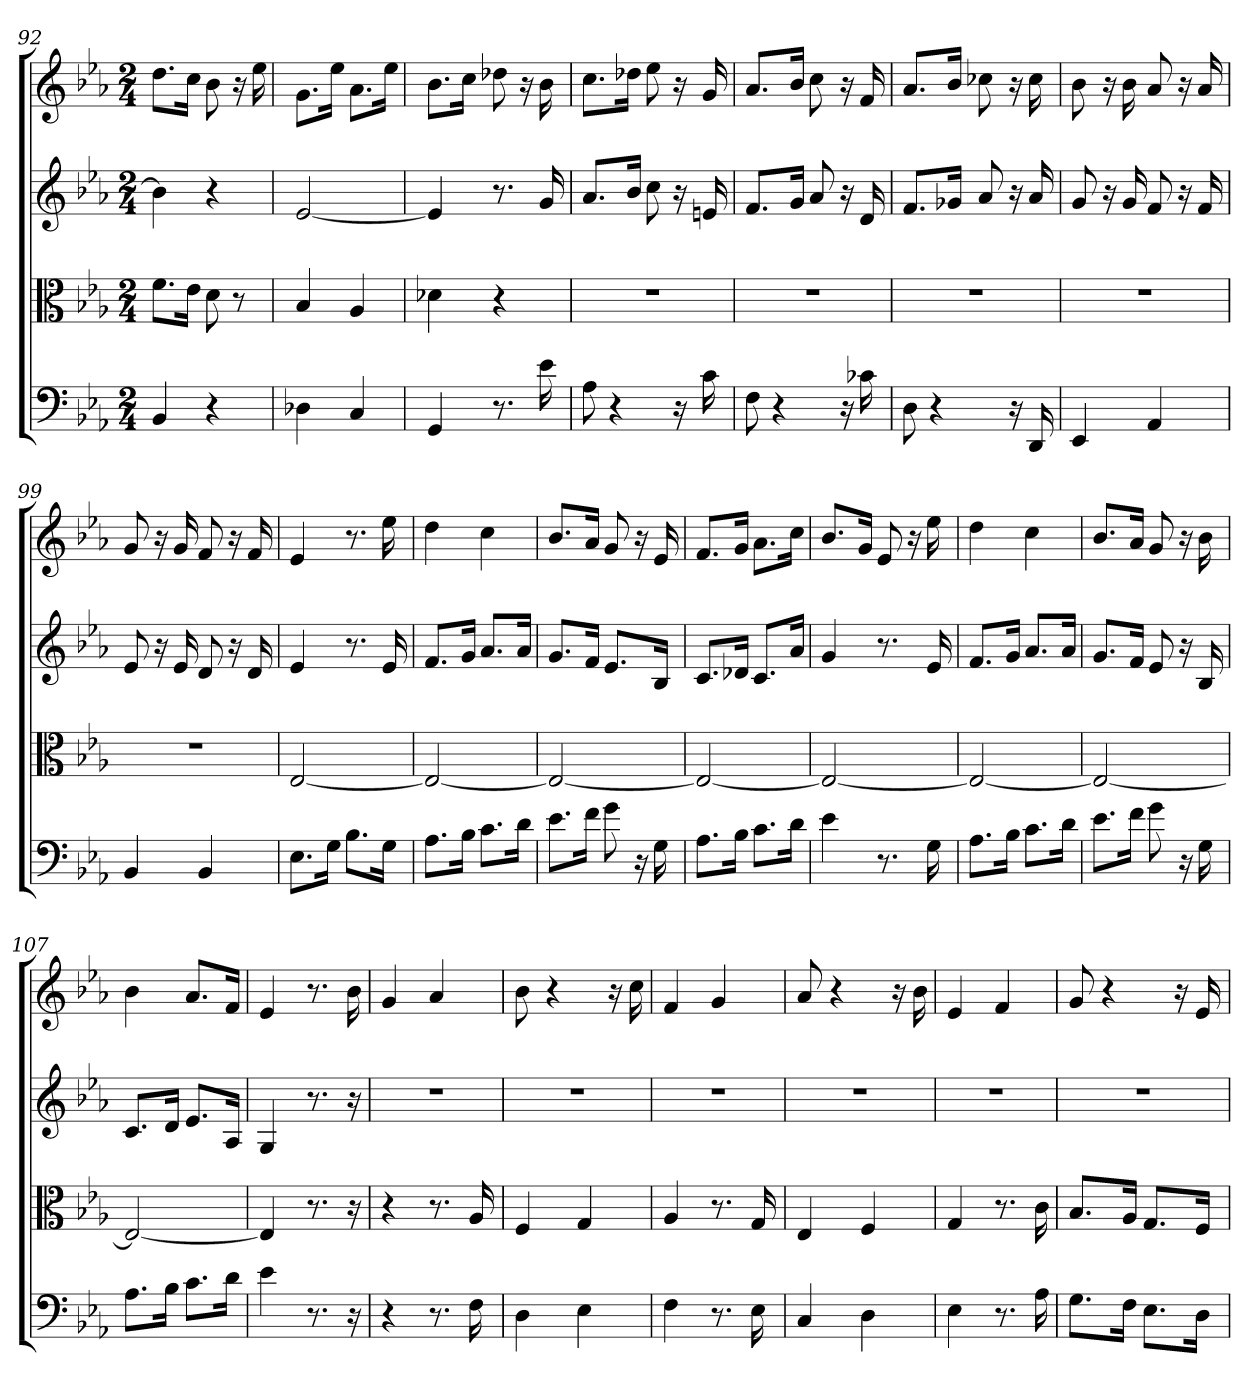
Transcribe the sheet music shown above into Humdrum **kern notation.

**kern	**kern	**kern	**kern
*part4	*part3	*part2	*part1
*staff4	*staff3	*staff2	*staff1
*clefF4	*clefC3	*	*
*k[b-e-a-]	*k[b-e-a-]	*k[b-e-a-]	*k[b-e-a-]
*E-:	*E-:	*E-:	*E-:
*M2/4	*M2/4	*M2/4	*M2/4
=92	=92	=92	=92
4BB-	8.f\L	4b-]	8.ddL
.	16e-\Jk	.	16ccJk
4r	8d	4r	8b-
.	8r	.	16r
.	.	.	16ee-
=93	=93	=93	=93
4D-X	4B-	[2e-	8.gL
.	.	.	16ee-Jk
4C	4A-	.	8.a-L
.	.	.	16ee-Jk
=94	=94	=94	=94
4GG	4d-X	4e-]	8.b-L
.	.	.	16ccJk
8.r	4r	8.r	8dd-X
.	.	.	16r
16e-	.	16g	16b-
=95	=95	=95	=95
8A-	2r	8.a-L	8.ccL
4r	.	.	.
.	.	16b-Jk	16dd-XJk
.	.	8cc	8ee-
16r	.	16r	16r
16c	.	16en	16g
=96	=96	=96	=96
8F	2r	8.fL	8.a-L
4r	.	.	.
.	.	16gJk	16b-Jk
.	.	8a-	8cc
16r	.	16r	16r
16c-X	.	16d	16f
=97	=97	=97	=97
8D	2r	8.fL	8.a-L
4r	.	.	.
.	.	16g-XJk	16b-Jk
.	.	8a-	8cc-X
16r	.	16r	16r
16DD	.	16a-	16cc-
=98	=98	=98	=98
4EE-	2r	8g	8b-
.	.	16r	16r
.	.	16g	16b-
4AA-	.	8f	8a-
.	.	16r	16r
.	.	16f	16a-
=99	=99	=99	=99
4BB-	2r	8e-	8g
.	.	16r	16r
.	.	16e-	16g
4BB-	.	8d	8f
.	.	16r	16r
.	.	16d	16f
=100	=100	=100	=100
8.E-\L	[2E-	4e-	4e-
16G\Jk	.	.	.
8.B-\L	.	8.r	8.r
16G\Jk	.	16e-	16ee-
=101	=101	=101	=101
8.A-\L	2E-_	8.fL	4dd
16B-\Jk	.	16gJk	.
8.c\L	.	8.a-L	4cc
16d\Jk	.	16a-Jk	.
=102	=102	=102	=102
8.e-\L	2E-_	8.gL	8.b-L
16f\Jk	.	16fJk	16a-Jk
8g	.	8.e-L	8g
16r	.	.	16r
16G	.	16B-Jk	16e-
=103	=103	=103	=103
8.A-\L	2E-_	8.cL	8.fL
16B-\Jk	.	16d-XJk	16gJk
8.c\L	.	8.cL	8.a-L
16d\Jk	.	16a-Jk	16ccJk
=104	=104	=104	=104
4e-	2E-_	4g	8.b-L
.	.	.	16gJk
8.r	.	8.r	8e-
.	.	.	16r
16G	.	16e-	16ee-
=105	=105	=105	=105
8.A-\L	2E-_	8.fL	4dd
16B-\Jk	.	16gJk	.
8.c\L	.	8.a-L	4cc
16d\Jk	.	16a-Jk	.
=106	=106	=106	=106
8.e-\L	2E-_	8.gL	8.b-L
16f\Jk	.	16fJk	16a-Jk
8g	.	8e-	8g
16r	.	16r	16r
16G	.	16B-	16b-
=107	=107	=107	=107
8.A-\L	2E-_	8.cL	4b-
16B-\Jk	.	16dJk	.
8.c\L	.	8.e-L	8.a-L
16d\Jk	.	16A-Jk	16fJk
=108	=108	=108	=108
4e-	4E-]	4G	4e-
8.r	8.r	8.r	8.r
16r	16r	16r	16b-
=109	=109	=109	=109
4r	4r	2r	4g
8.r	8.r	.	4a-
16F	16A-	.	.
=110	=110	=110	=110
4D	4F	2r	8b-
.	.	.	4r
4E-	4G	.	.
.	.	.	16r
.	.	.	16cc
=111	=111	=111	=111
4F	4A-	2r	4f
8.r	8.r	.	4g
16E-	16G	.	.
=112	=112	=112	=112
4C	4E-	2r	8a-
.	.	.	4r
4D	4F	.	.
.	.	.	16r
.	.	.	16b-
=113	=113	=113	=113
4E-	4G	2r	4e-
8.r	8.r	.	4f
16A-	16c	.	.
=114	=114	=114	=114
8.G\L	8.B-/L	2r	8g
.	.	.	4r
16F\Jk	16A-/Jk	.	.
8.E-\L	8.G/L	.	.
.	.	.	16r
16D\Jk	16F/Jk	.	16e-
=	=	=	=
*-	*-	*-	*-
